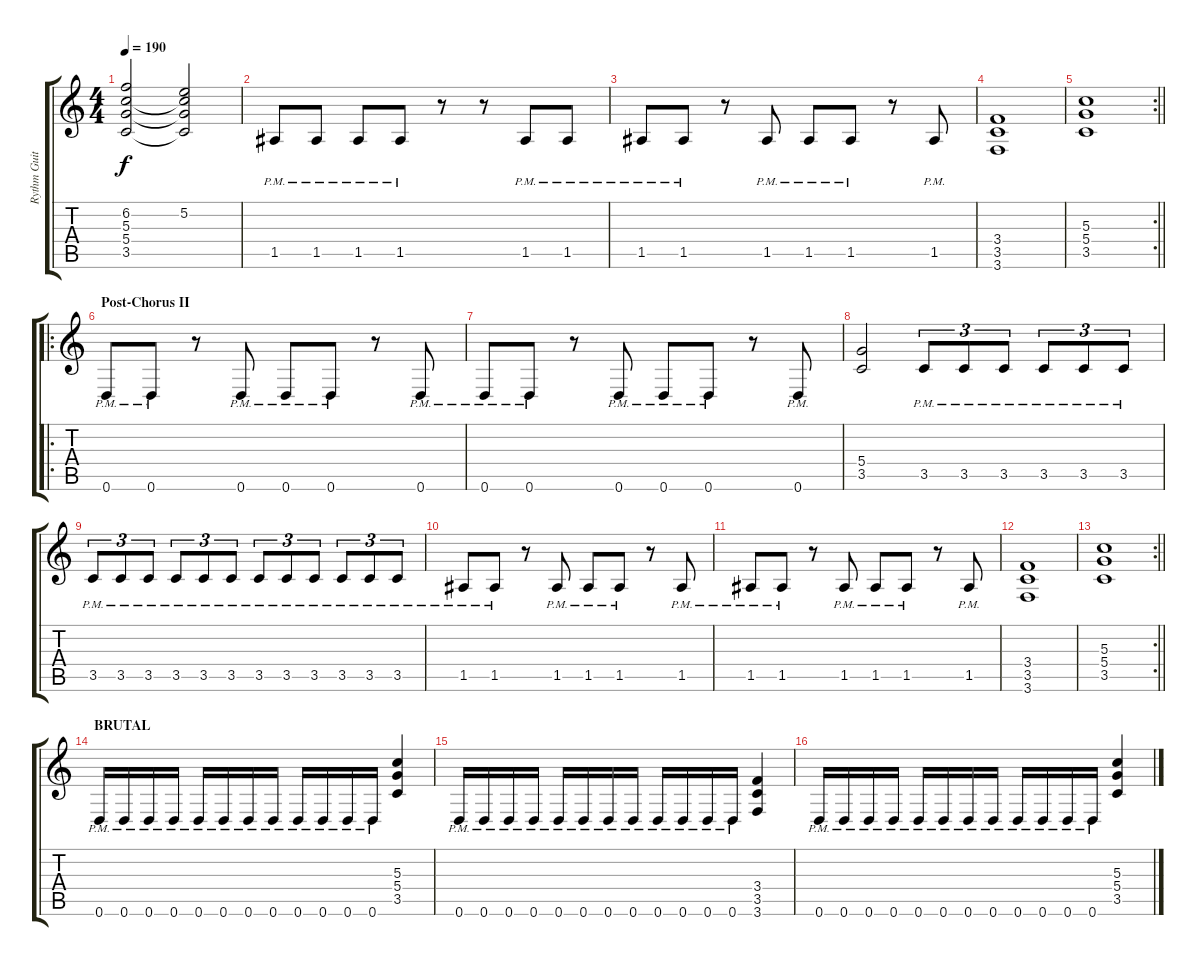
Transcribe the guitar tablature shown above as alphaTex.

\track ("Rythm Guitar I" "Rythm Guit") {instrument distortionguitar}
\staff {score tabs}
\tuning (E4 B3 G3 D3 A2 D2) {hide}
\ts (4 4)
\tempo 190
\clef g2
\ks c
(6.2 5.3{t} 5.4{t} 3.5{t}).2{dy f} (5.2 5.3{t} 5.4{t} 3.5{t}).2 |
1.5{pm}.8 1.5{pm}.8 1.5{pm}.8 1.5{pm}.8 r.8 r.8 1.5{pm}.8 1.5{pm}.8 |
1.5{pm}.8 1.5{pm}.8 r.8 1.5{pm}.8 1.5{pm}.8 1.5{pm}.8 r.8 1.5{pm}.8 |
(3.4 3.5 3.6).1 |
\rc 2
\barLineRight lightlight
(5.3 5.4 3.5).1 |
\ro
\section ("" "Post-Chorus II")
0.6{pm}.8 0.6{pm}.8 r.8 0.6{pm}.8 0.6{pm}.8 0.6{pm}.8 r.8 0.6{pm}.8 |
0.6{pm}.8 0.6{pm}.8 r.8 0.6{pm}.8 0.6{pm}.8 0.6{pm}.8 r.8 0.6{pm}.8 |
(5.4 3.5).2 3.5{pm}.8{tu (3 2)} 3.5{pm}.8{tu (3 2)} 3.5{pm}.8{tu (3 2)} 3.5{pm}.8{tu (3 2)} 3.5{pm}.8{tu (3 2)} 3.5{pm}.8{tu (3 2)} |
3.5{pm}.8{tu (3 2)} 3.5{pm}.8{tu (3 2)} 3.5{pm}.8{tu (3 2)} 3.5{pm}.8{tu (3 2)} 3.5{pm}.8{tu (3 2)} 3.5{pm}.8{tu (3 2)} 3.5{pm}.8{tu (3 2)} 3.5{pm}.8{tu (3 2)} 3.5{pm}.8{tu (3 2)} 3.5{pm}.8{tu (3 2)} 3.5{pm}.8{tu (3 2)} 3.5{pm}.8{tu (3 2)} |
1.5{pm}.8 1.5{pm}.8 r.8 1.5{pm}.8 1.5{pm}.8 1.5{pm}.8 r.8 1.5{pm}.8 |
1.5{pm}.8 1.5{pm}.8 r.8 1.5{pm}.8 1.5{pm}.8 1.5{pm}.8 r.8 1.5{pm}.8 |
(3.4 3.5 3.6).1 |
\rc 2
\barLineRight lightlight
(5.3 5.4 3.5).1 |
\section ("" "BRUTAL")
0.6{pm}.16 0.6{pm}.16 0.6{pm}.16 0.6{pm}.16 0.6{pm}.16 0.6{pm}.16 0.6{pm}.16 0.6{pm}.16 0.6{pm}.16 0.6{pm}.16 0.6{pm}.16 0.6{pm}.16 (5.3 5.4 3.5).4 |
0.6{pm}.16 0.6{pm}.16 0.6{pm}.16 0.6{pm}.16 0.6{pm}.16 0.6{pm}.16 0.6{pm}.16 0.6{pm}.16 0.6{pm}.16 0.6{pm}.16 0.6{pm}.16 0.6{pm}.16 (3.4 3.5 3.6).4 |
0.6{pm}.16 0.6{pm}.16 0.6{pm}.16 0.6{pm}.16 0.6{pm}.16 0.6{pm}.16 0.6{pm}.16 0.6{pm}.16 0.6{pm}.16 0.6{pm}.16 0.6{pm}.16 0.6{pm}.16 (5.3 5.4 3.5).4
